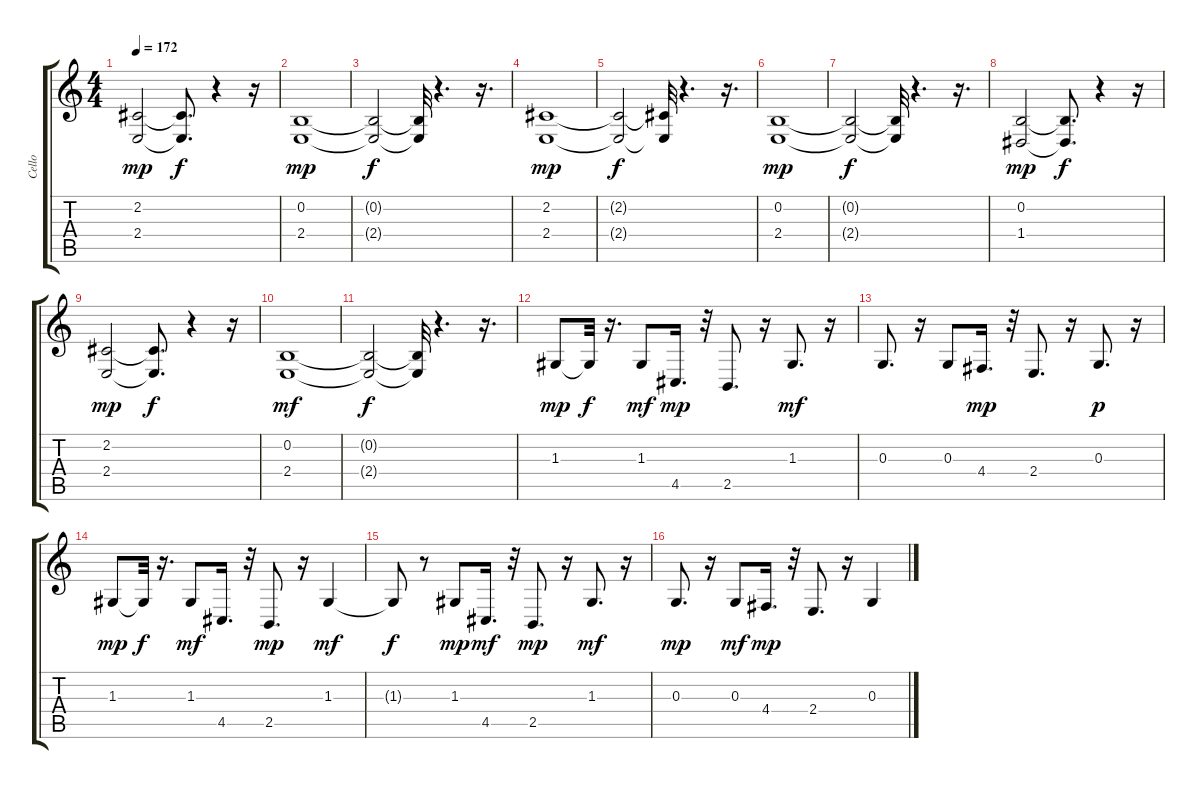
\track ("Cello" "Cello") {instrument cello}
\staff {score tabs}
\tuning (E4 B3 G3 D3 A2 E2) {hide}
\ts (4 4)
\tempo 172
\clef g2
\ks c
(2.2 2.4).2{dy mp} (2.2{t} 2.4{t}).8{d dy f} r.4 r.16 |
(0.2 2.4).1{dy mp} |
(0.2{t} 2.4{t}).2{dy f} (0.2{t} 2.4{t}).32 r.4{d} r.16{d} |
(2.2 2.4).1{dy mp} |
(2.2{t} 2.4{t}).2{dy f} (2.2{t} 2.4{t}).32 r.4{d} r.16{d} |
(0.2 2.4).1{dy mp} |
(0.2{t} 2.4{t}).2{dy f} (0.2{t} 2.4{t}).32 r.4{d} r.16{d} |
(0.2 1.4).2{dy mp} (0.2{t} 1.4{t}).8{d dy f} r.4 r.16 |
(2.2 2.4).2{dy mp} (2.2{t} 2.4{t}).8{d dy f} r.4 r.16 |
(0.2 2.4).1{dy mf} |
(0.2{t} 2.4{t}).2{dy f} (0.2{t} 2.4{t}).32 r.4{d} r.16{d} |
1.3.8{dy mp} 1.3{t}.32{dy f} r.16{d} 1.3.8{dy mf} 4.5.16{d dy mp} r.32 2.5.8{d} r.16 1.3.8{d dy mf} r.16 |
0.3.8{d} r.16 0.3.8 4.4.16{d dy mp} r.32 2.4.8{d} r.16 0.3.8{d dy p} r.16 |
1.3.8{dy mp} 1.3{t}.32{dy f} r.16{d} 1.3.8{dy mf} 4.5.16{d} r.32 2.5.8{d dy mp} r.16 1.3.4{dy mf} |
1.3{t}.8{dy f} r.8 1.3.8{dy mp} 4.5.16{d dy mf} r.32 2.5.8{d dy mp} r.16 1.3.8{d dy mf} r.16 |
0.3.8{d dy mp} r.16 0.3.8{dy mf} 4.4.16{d dy mp} r.32 2.4.8{d} r.16 0.3.4
